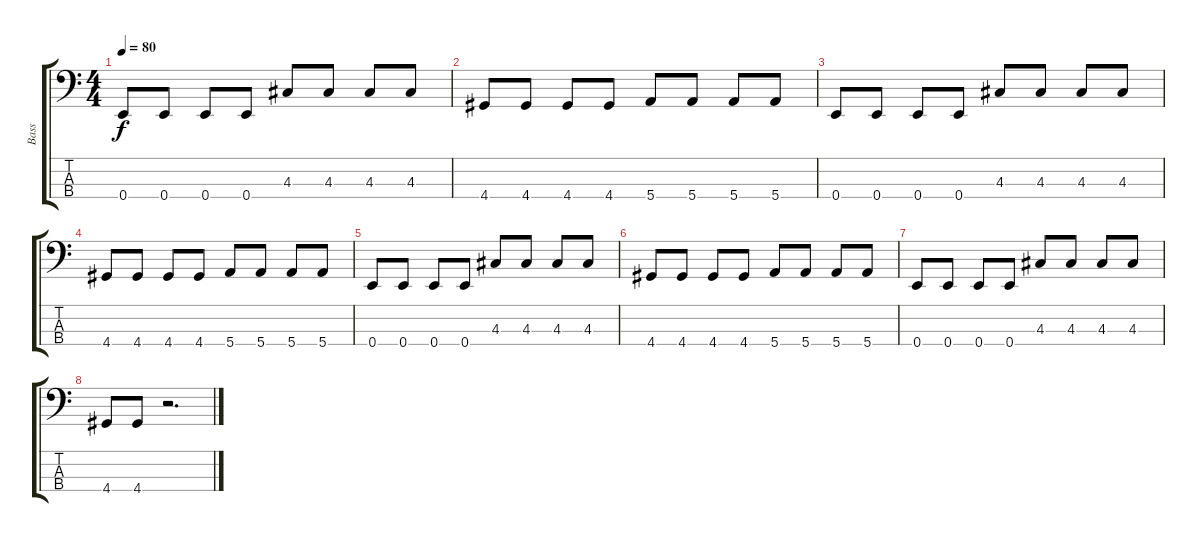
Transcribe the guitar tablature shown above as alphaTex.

\track ("Bass" "Bass") {instrument electricbassfinger}
\staff {score tabs}
\tuning (G2 D2 A1 E1) {hide}
\ts (4 4)
\tempo 80
\clef f4
\ks c
0.4.8{dy f} 0.4.8 0.4.8 0.4.8 4.3.8 4.3.8 4.3.8 4.3.8 |
4.4.8 4.4.8 4.4.8 4.4.8 5.4.8 5.4.8 5.4.8 5.4.8 |
0.4.8 0.4.8 0.4.8 0.4.8 4.3.8 4.3.8 4.3.8 4.3.8 |
4.4.8 4.4.8 4.4.8 4.4.8 5.4.8 5.4.8 5.4.8 5.4.8 |
0.4.8 0.4.8 0.4.8 0.4.8 4.3.8 4.3.8 4.3.8 4.3.8 |
4.4.8 4.4.8 4.4.8 4.4.8 5.4.8 5.4.8 5.4.8 5.4.8 |
0.4.8 0.4.8 0.4.8 0.4.8 4.3.8 4.3.8 4.3.8 4.3.8 |
4.4.8 4.4.8 r.2{d}
